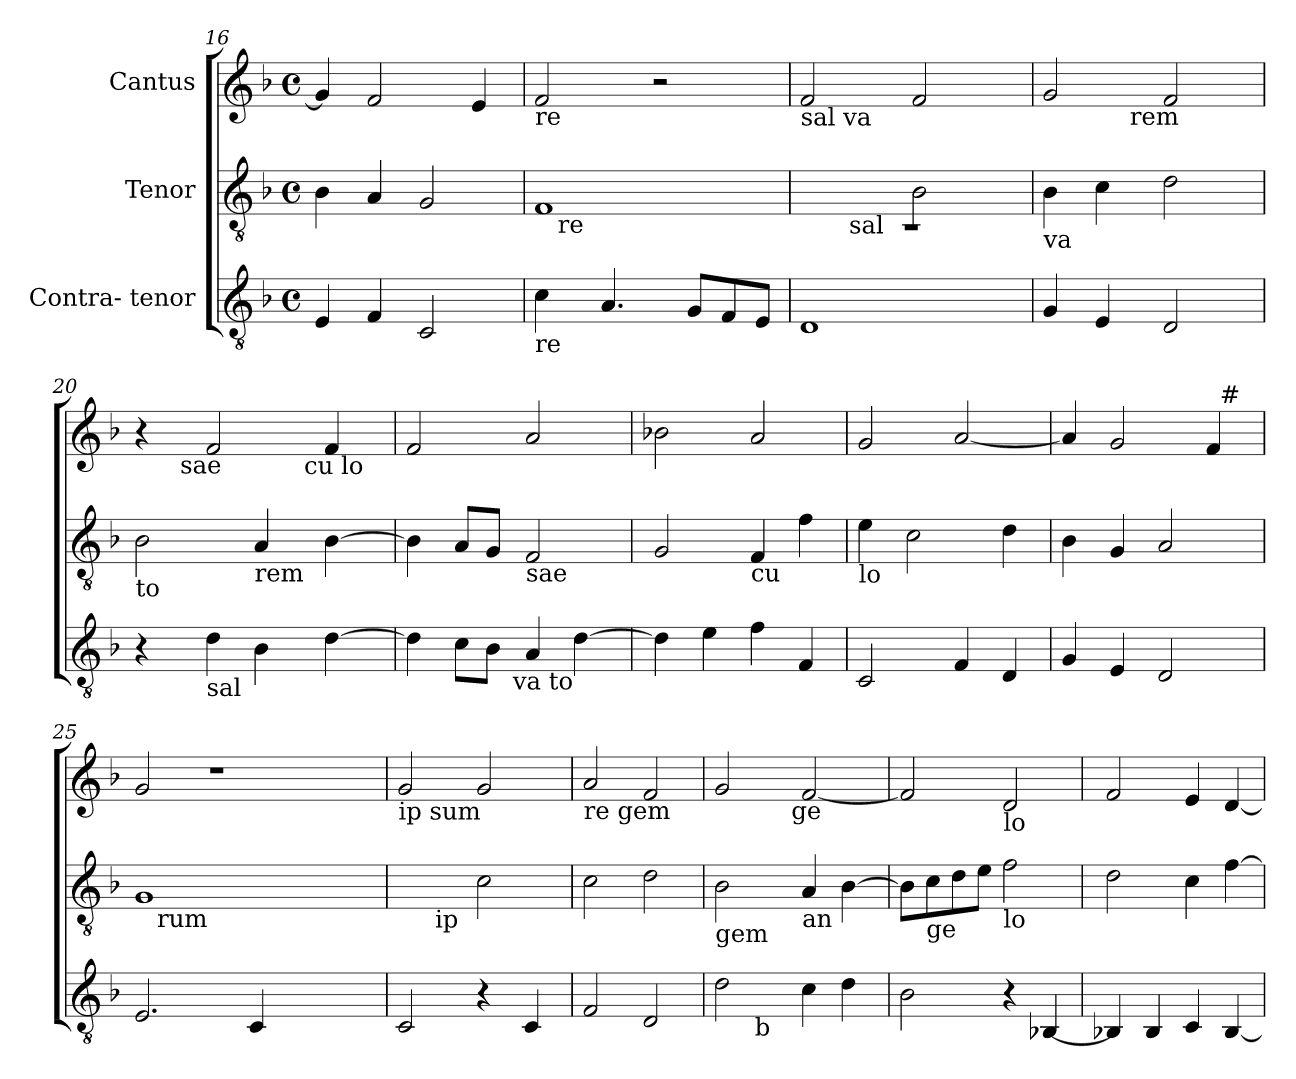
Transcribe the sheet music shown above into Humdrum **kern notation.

**kern	**kern	**kern
*part3	*part2	*part1
*staff3	*staff2	*staff1
*I"Contra- tenor	*I"Tenor	*I"Cantus
*clefGv2	*clefGv2	*clefG2
*k[b-]	*k[b-]	*k[b-]
*F:	*F:	*F:
*M4/4	*M4/4	*M4/4
*met(c)	*met(c)	*met(c)
=16	=16	=16
4E/	4B-\	4g/]
4F/	4A/	2f/
2C/	2G/	.
.	.	4e/
=17!	=17!	=17!
!	!	!LO:TX:b:t=re
!LO:TX:b:t=re	!	!
*	*^	*
4c\	1F	16ryy	2f/
!	!	!LO:TX:b:t=re	!
.	.	2...ryy	.
4.A/	.	.	.
.	.	.	2r
8G/L	.	.	.
8F/	.	.	.
8E/J	.	.	.
=18!	=18!	=18!	=18!
*	*	*^	*
!	!	!	!	!LO:TX:b:t=sal va
1D	8ryy	1rC	2ryy	2f/
.	32ryy	.	.	.
!	!LO:TX:b:t=sal	!	!	!
.	2ryy	.	.	.
.	.	.	2B-\	2f/
.	4ryy	.	.	.
.	16.ryy	.	.	.
*	*v	*v	*v	*
=19!	=19!	=19!
!	!	!LO:TX:b:t=to
!	!LO:TX:b:t=va	!
*	*	*^
4G/	4B-\	2g/	4.ryy
4E/	4c\	.	.
!	!	!	!LO:TX:b:t=rem
.	.	.	2ryy
2D/	2d\	2f/	.
.	.	.	8ryy
=20!	=20!	=20!	=20!
!	!LO:TX:b:t=to	!	!
*	*	*	*^
4r	2B-\	4r	8ryy	2ryy
.	.	.	32ryy	.
!	!	!	!LO:TX:b:t=sae	!
.	.	.	2ryy	.
!LO:TX:b:t=sal	!	!	!	!
4d\	.	2f/	.	.
!	!LO:TX:b:t=rem	!	!	!
4B-\	4A/	.	.	8.ryy
.	.	.	4ryy	.
!	!	!	!	!LO:TX:b:t=cu lo
.	.	.	.	4ryy
[>4d\	[>4B-\	4f/	.	.
.	.	.	16.ryy	.
.	.	.	.	16ryy
*	*	*v	*v	*v
=21!	=21!	=21!
*^	*	*
4d\]	4...ryy	4B-\]	2f/
8c\L	.	8A/L	.
8B-\J	.	8G/J	.
!	!LO:TX:b:t=va to	!	!
.	2ryy	.	.
!	!	!LO:TX:b:t=sae	!
4A/	.	2F/	2a/
[<4d\	.	.	.
.	32ryy	.	.
*v	*v	*	*
!!LO:LB:g=z
=22!	=22!	=22!
4d\]	2G/	2b-X\
4e\	.	.
!	!LO:TX:b:t=cu	!
4f\	4F/	2a/
4F/	4f\	.
=23!	=23!	=23!
!	!LO:TX:b:t=lo	!
2C/	4e\	2g/
.	2c\	.
4F/	.	[<2a/
4D/	4d\	.
=24!	=24!	=24!
*	*	*^
4G/	4B-\	4a/]	2ryy
4E/	4G/	2g/	.
2D/	2A/	.	4ryy
.	.	4f/	32ryy
!	!	!	!LO:TX:a:t=#
.	.	.	8..ryy
=25!	=25!	=25!	=25!
!	!	!LO:TX:b:t=rum	!
*	*^	*v	*v
2.E/	1G	16.ryy	2g/
!	!	!LO:TX:b:t=rum	!
.	.	1ryy	.
.	.	.	1r
4C/	.	.	.
2ryy	2ryy	.	.
.	.	4ryy	.
.	.	8ryy	.
.	.	32ryy	.
=26!	=26!	=26!	=26!
!	!	!	!LO:TX:b:t=ip sum
2C/	2ryy	8..ryy	2g/
!	!	!LO:TX:b:t=ip	!
.	.	2ryy	.
4r	2c\	.	2g/
.	.	4ryy	.
4C/	.	.	.
.	.	32ryy	.
=27!	=27!	=27!	=27!
!	!	!	!LO:TX:b:t=re gem
!	!LO:TX:b:t=sum re	!	!
*	*v	*v	*
2F/	2c\	2a/
2D/	2d\	2f/
=28!	=28!	=28!
!	!	!LO:TX:b:t=an
!	!LO:TX:b:t=gem	!
*^	*	*^
2d\	4ryy	2B-\	2g/	4...ryy
!	!LO:TX:b:t=b	!	!	!
.	2.ryy	.	.	.
!	!	!	!	!LO:TX:b:t=ge
.	.	.	.	2ryy
!	!	!LO:TX:b:t=an	!	!
4c\	.	4A/	[<2f/	.
4d\	.	[>4B-\	.	.
.	.	.	.	32ryy
*v	*v	*	*v	*v
=29!	=29!	=29!
2B-\	8B-\L]	2f/]
!	!LO:TX:b:t=ge	!
.	8c\	.
.	8d\	.
.	8e\J	.
!	!	!LO:TX:b:t=lo
!	!LO:TX:b:t=lo	!
4r	2f\	2d/
[>4BB-X/	.	.
!!LO:PB:g=z
=30!	=30!	=30!
4BB-X/]	2d\	2f/
4BB-/	.	.
4C/	4c\	4e/
[<4BB-/	[>4f\	[<4d/
=!	=!	=!
*-	*-	*-
